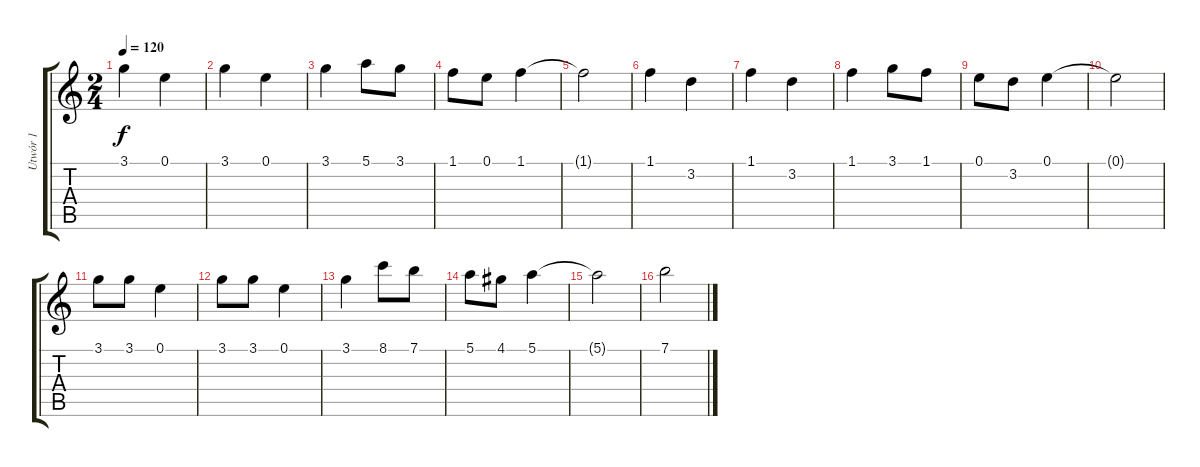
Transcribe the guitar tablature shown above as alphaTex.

\track ("Utwór 1" "Utwór 1") {instrument acousticguitarsteel}
\staff {score tabs}
\tuning (E4 B3 G3 D3 A2 E2) {hide}
\ts (2 4)
\tempo 120
\clef g2
\ks c
3.1.4{dy f instrument acousticguitarsteel} 0.1.4 |
3.1.4 0.1.4 |
3.1.4 5.1.8 3.1.8 |
1.1.8 0.1.8 1.1.4 |
1.1{t}.2 |
1.1.4 3.2.4 |
1.1.4 3.2.4 |
1.1.4 3.1.8 1.1.8 |
0.1.8 3.2.8 0.1.4 |
0.1{t}.2 |
3.1.8 3.1.8 0.1.4 |
3.1.8 3.1.8 0.1.4 |
3.1.4 8.1.8 7.1.8 |
5.1.8 4.1.8 5.1.4 |
5.1{t}.2 |
7.1.2
